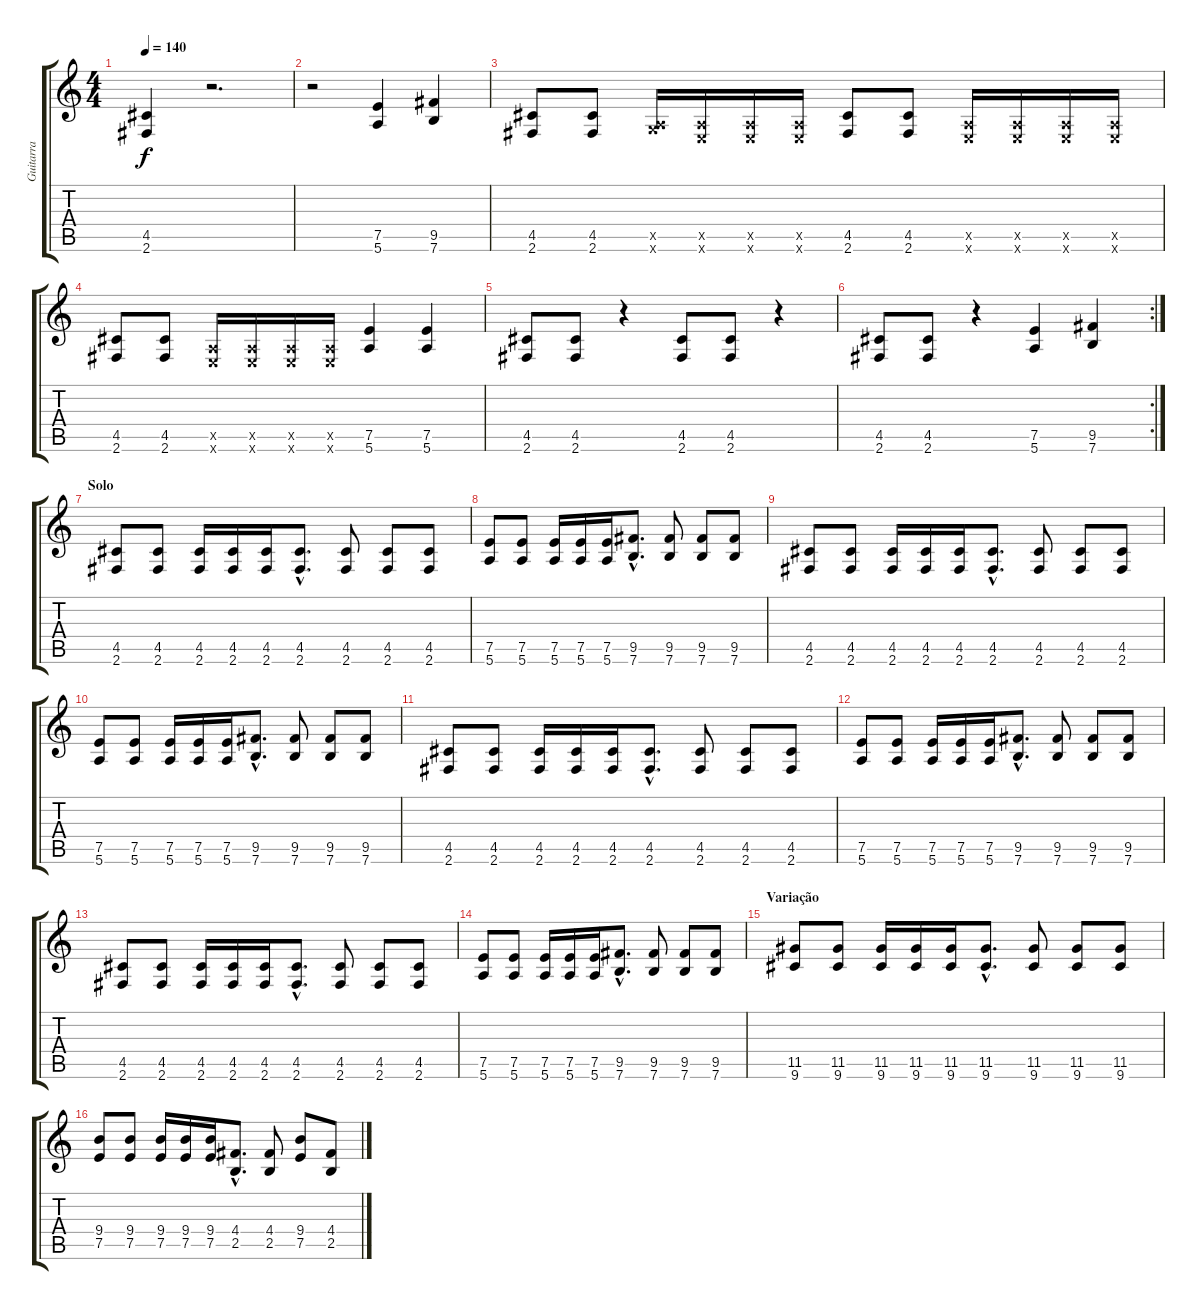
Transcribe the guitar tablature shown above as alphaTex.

\track ("Guitarra" "Guitarra") {instrument distortionguitar}
\staff {score tabs}
\tuning (E4 B3 G3 D3 A2 E2) {hide}
\ts (4 4)
\tempo 140
\clef g2
\ks c
(4.5 2.6).4{dy f} r.2{d} |
r.2 (7.5 5.6).4 (9.5 7.6).4 |
(4.5 2.6).8 (4.5 2.6).8 (0.5{x} 3.6{x}).16 (0.5{x} 0.6{x}).16 (0.5{x} 0.6{x}).16 (0.5{x} 0.6{x}).16 (4.5 2.6).8 (4.5 2.6).8 (0.5{x} 0.6{x}).16 (0.5{x} 0.6{x}).16 (0.5{x} 0.6{x}).16 (0.5{x} 0.6{x}).16 |
(4.5 2.6).8 (4.5 2.6).8 (0.5{x} 0.6{x}).16 (0.5{x} 0.6{x}).16 (0.5{x} 0.6{x}).16 (0.5{x} 0.6{x}).16 (7.5 5.6).4 (7.5 5.6).4 |
(4.5 2.6).8 (4.5 2.6).8 r.4 (4.5 2.6).8 (4.5 2.6).8 r.4 |
\rc 2
(4.5 2.6).8 (4.5 2.6).8 r.4 (7.5 5.6).4 (9.5 7.6).4 |
\section ("" "Solo")
(4.5 2.6).8 (4.5 2.6).8 (4.5 2.6).16 (4.5 2.6).16 (4.5 2.6).16 (4.5{hac} 2.6{hac}).8{d} (4.5 2.6).8 (4.5 2.6).8 (4.5 2.6).8 |
(7.5 5.6).8 (7.5 5.6).8 (7.5 5.6).16 (7.5 5.6).16 (7.5 5.6).16 (9.5{hac} 7.6{hac}).8{d} (9.5 7.6).8 (9.5 7.6).8 (9.5 7.6).8 |
(4.5 2.6).8 (4.5 2.6).8 (4.5 2.6).16 (4.5 2.6).16 (4.5 2.6).16 (4.5{hac} 2.6{hac}).8{d} (4.5 2.6).8 (4.5 2.6).8 (4.5 2.6).8 |
(7.5 5.6).8 (7.5 5.6).8 (7.5 5.6).16 (7.5 5.6).16 (7.5 5.6).16 (9.5{hac} 7.6{hac}).8{d} (9.5 7.6).8 (9.5 7.6).8 (9.5 7.6).8 |
(4.5 2.6).8 (4.5 2.6).8 (4.5 2.6).16 (4.5 2.6).16 (4.5 2.6).16 (4.5{hac} 2.6{hac}).8{d} (4.5 2.6).8 (4.5 2.6).8 (4.5 2.6).8 |
(7.5 5.6).8 (7.5 5.6).8 (7.5 5.6).16 (7.5 5.6).16 (7.5 5.6).16 (9.5{hac} 7.6{hac}).8{d} (9.5 7.6).8 (9.5 7.6).8 (9.5 7.6).8 |
(4.5 2.6).8 (4.5 2.6).8 (4.5 2.6).16 (4.5 2.6).16 (4.5 2.6).16 (4.5{hac} 2.6{hac}).8{d} (4.5 2.6).8 (4.5 2.6).8 (4.5 2.6).8 |
(7.5 5.6).8 (7.5 5.6).8 (7.5 5.6).16 (7.5 5.6).16 (7.5 5.6).16 (9.5{hac} 7.6{hac}).8{d} (9.5 7.6).8 (9.5 7.6).8 (9.5 7.6).8 |
\section ("" "Variação")
(11.5 9.6).8 (11.5 9.6).8 (11.5 9.6).16 (11.5 9.6).16 (11.5 9.6).16 (11.5{hac} 9.6{hac}).8{d} (11.5 9.6).8 (11.5 9.6).8 (11.5 9.6).8 |
(9.4 7.5).8 (9.4 7.5).8 (9.4 7.5).16 (9.4 7.5).16 (9.4 7.5).16 (4.4{hac} 2.5{hac}).8{d} (4.4 2.5).8 (9.4 7.5).8 (4.4 2.5).8
